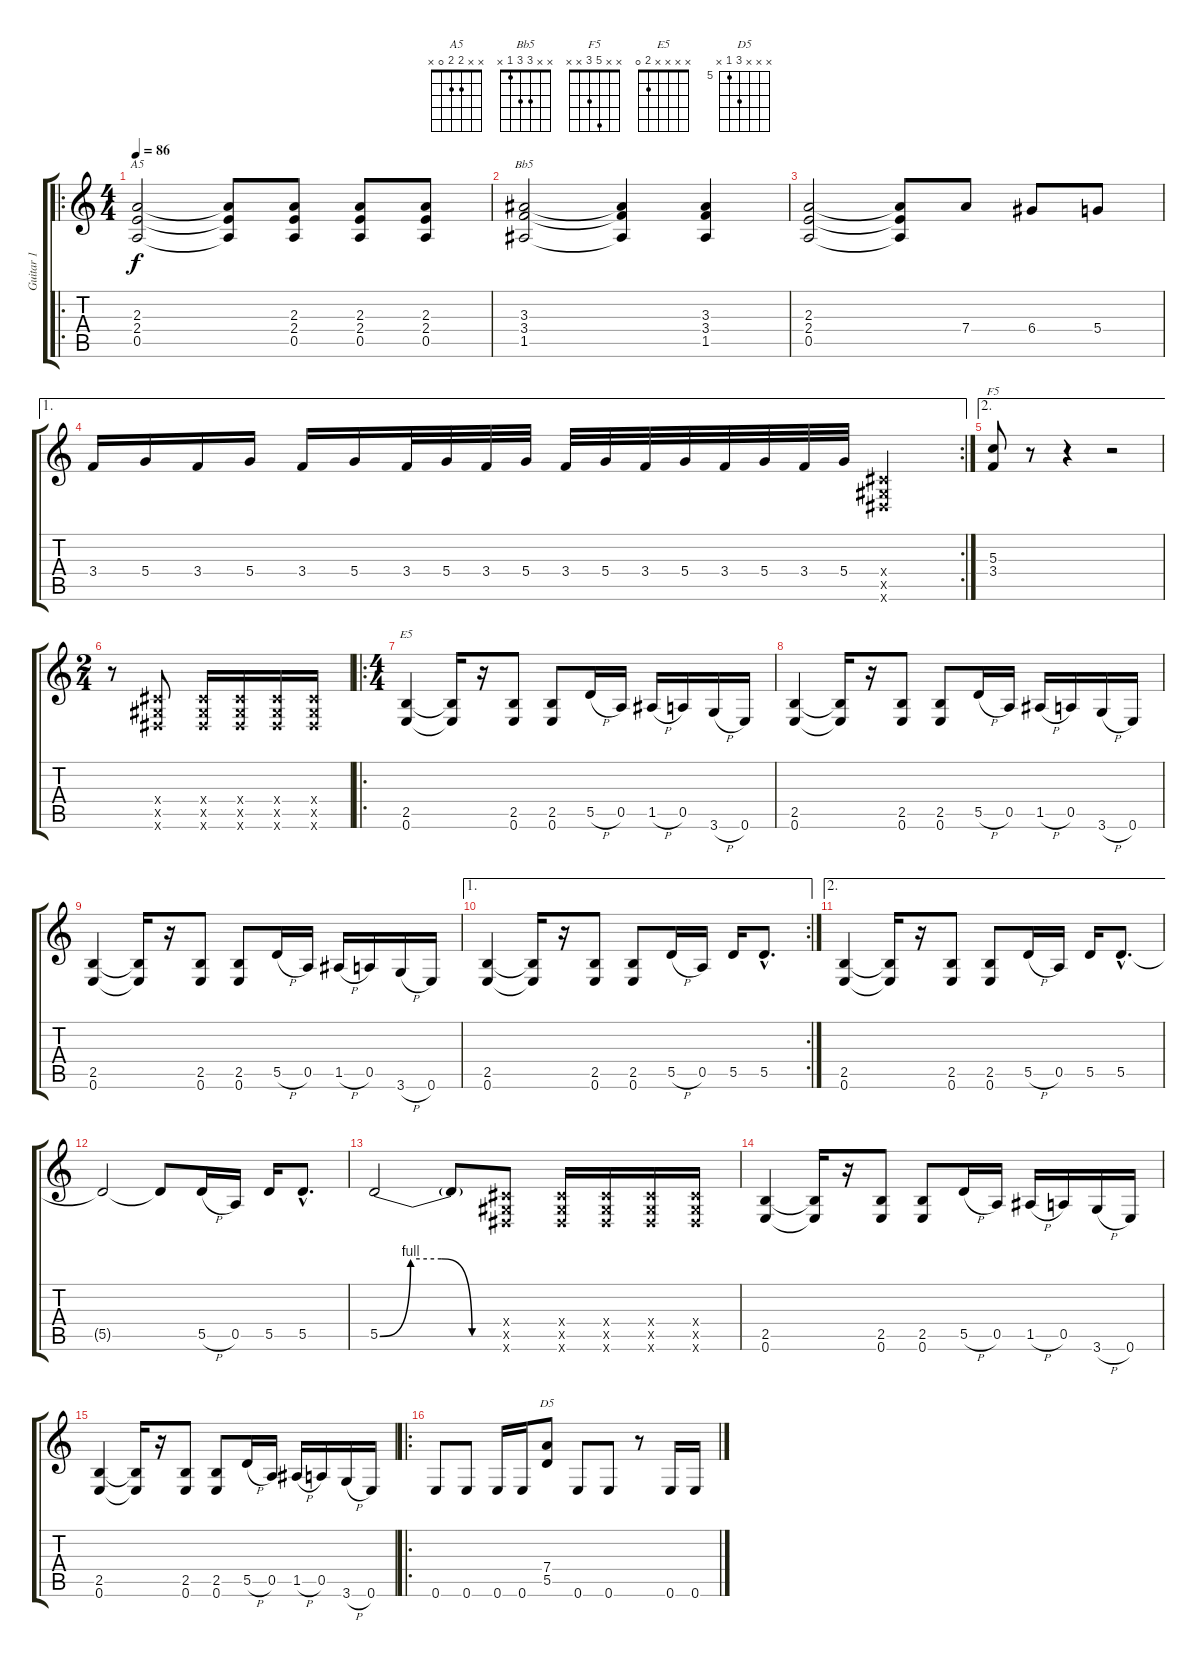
\track ("Guitar 1" "Guitar 1") {instrument distortionguitar}
\staff {score tabs}
\tuning (E4 B3 G3 D3 A2 E2) {hide}
\chord ("A5" x x 2 2 0 x)
\chord ("Bb5" x x 3 3 1 x)
\chord ("F5" x x 5 3 x x)
\chord ("E5" x x x x 2 0)
\chord ("D5" x x x 7 5 x) {firstfret 5}
\ro
\ts (4 4)
\tempo 86
\clef g2
\ks c
(2.3 2.4 0.5).2{ch "A5" dy f instrument distortionguitar} (2.3{t} 2.4{t} 0.5{t}).8 (2.3 2.4 0.5).8 (2.3 2.4 0.5).8 (2.3 2.4 0.5).8 |
(3.3 3.4 1.5).2{ch "Bb5"} (3.3{t} 3.4{t} 1.5{t}).4 (3.3 3.4 1.5).4 |
(2.3 2.4 0.5).2 (2.3{t} 2.4{t} 0.5{t}).8 7.4.8 6.4.8 5.4.8 |
\ae 1
\rc 2
3.4.16 5.4.16 3.4.16 5.4.16 3.4.16 5.4.16 3.4.32 5.4.32 3.4.32 5.4.32 3.4.32 5.4.32 3.4.32 5.4.32 3.4.32 5.4.32 3.4.32 5.4.32 (-1.4{x} -1.5{x} -1.6{x}).4 |
\ae 2
(5.3 3.4).8{ch "F5"} r.8 r.4 r.2 |
\ts (2 4)
r.8 (-1.4{x} -1.5{x} -1.6{x}).8 (-1.4{x} -1.5{x} -1.6{x}).16 (-1.4{x} -1.5{x} -1.6{x}).16 (-1.4{x} -1.5{x} -1.6{x}).16 (-1.4{x} -1.5{x} -1.6{x}).16 |
\ro
\ts (4 4)
(2.5 0.6).4{ch "E5"} (2.5{t} 0.6{t}).16 r.16 (2.5 0.6).8 (2.5 0.6).8 5.5{h}.16 0.5.16 1.5{h}.16 0.5.16 3.6{h}.16 0.6.16 |
(2.5 0.6).4 (2.5{t} 0.6{t}).16 r.16 (2.5 0.6).8 (2.5 0.6).8 5.5{h}.16 0.5.16 1.5{h}.16 0.5.16 3.6{h}.16 0.6.16 |
(2.5 0.6).4 (2.5{t} 0.6{t}).16 r.16 (2.5 0.6).8 (2.5 0.6).8 5.5{h}.16 0.5.16 1.5{h}.16 0.5.16 3.6{h}.16 0.6.16 |
\ae 1
\rc 2
(2.5 0.6).4 (2.5{t} 0.6{t}).16 r.16 (2.5 0.6).8 (2.5 0.6).8 5.5{h}.16 0.5.16 5.5.16 5.5{hac}.8{d} |
\ae 2
(2.5 0.6).4 (2.5{t} 0.6{t}).16 r.16 (2.5 0.6).8 (2.5 0.6).8 5.5{h}.16 0.5.16 5.5.16 5.5{hac}.8{d} |
5.5{t}.2 5.5{t}.8 5.5{h}.16 0.5.16 5.5.16 5.5{hac}.8{d} |
5.5{be (custom 0 0 15 4 30 4 45 0 60 0)}.2 5.5{t}.8 (-1.4{x} -1.5{x} -1.6{x}).8 (-1.4{x} -1.5{x} -1.6{x}).16 (-1.4{x} -1.5{x} -1.6{x}).16 (-1.4{x} -1.5{x} -1.6{x}).16 (-1.4{x} -1.5{x} -1.6{x}).16 |
(2.5 0.6).4 (2.5{t} 0.6{t}).16 r.16 (2.5 0.6).8 (2.5 0.6).8 5.5{h}.16 0.5.16 1.5{h}.16 0.5.16 3.6{h}.16 0.6.16 |
(2.5 0.6).4 (2.5{t} 0.6{t}).16 r.16 (2.5 0.6).8 (2.5 0.6).8 5.5{h}.16 0.5.16 1.5{h}.16 0.5.16 3.6{h}.16 0.6.16 |
\ro
0.6.8 0.6.8 0.6.16 0.6.16 (7.4 5.5).8{ch "D5"} 0.6.8 0.6.8 r.8 0.6.16 0.6.16
